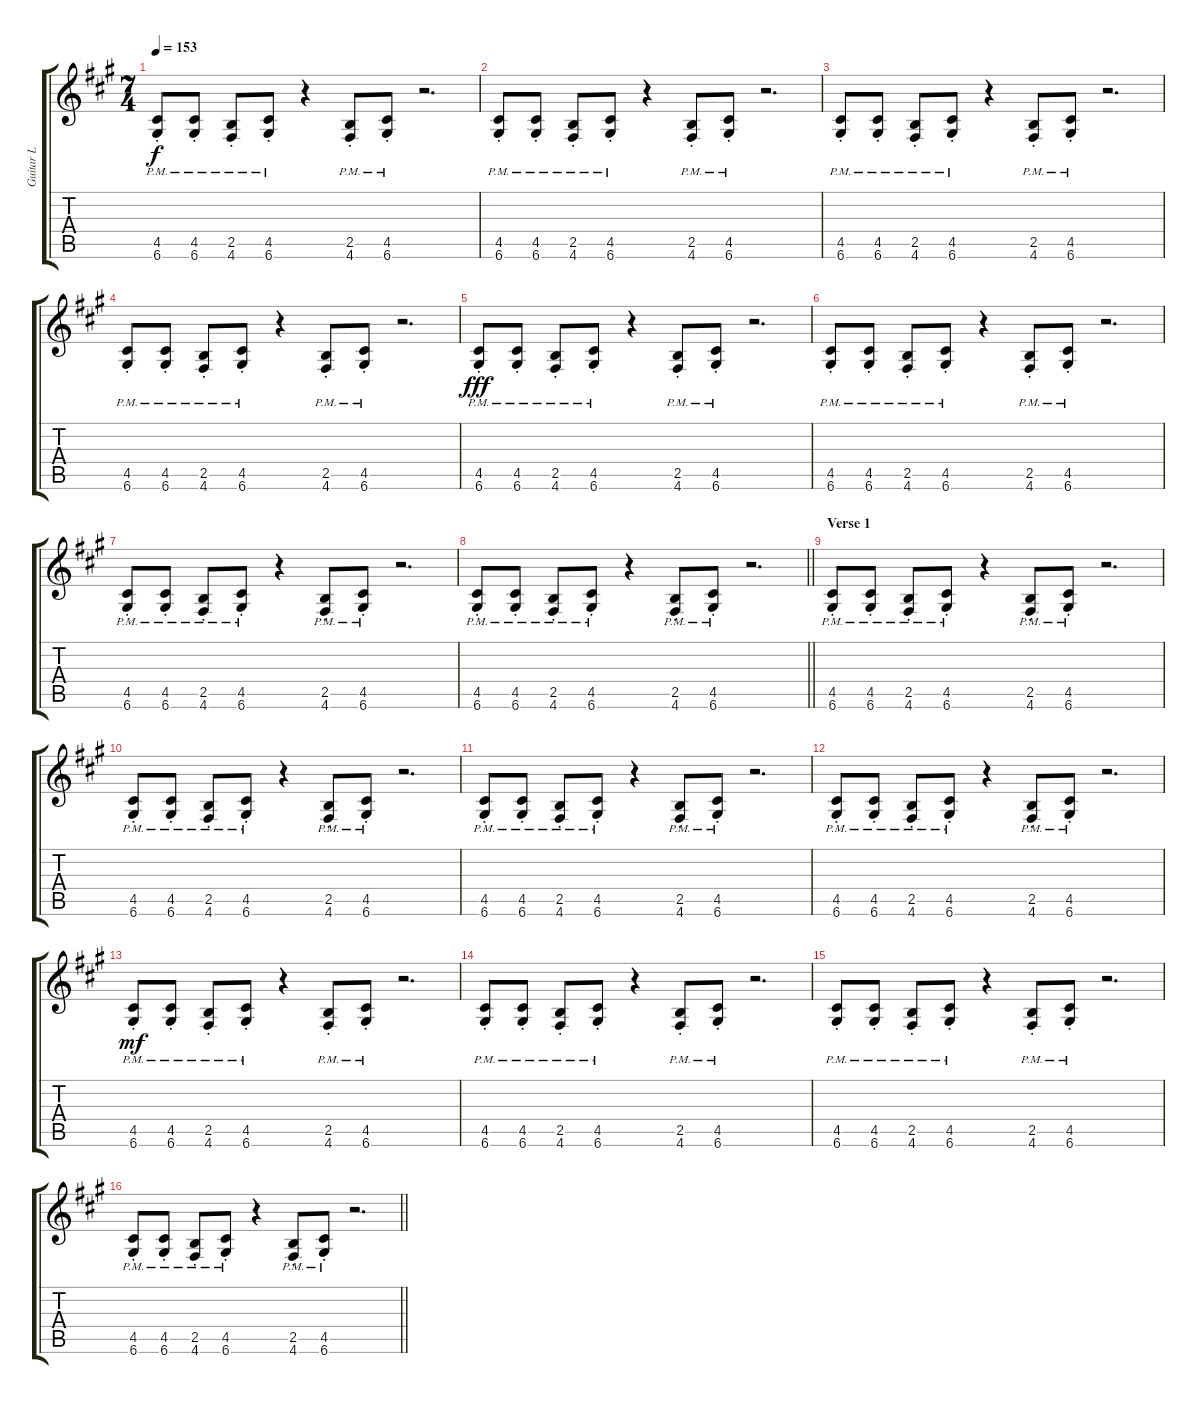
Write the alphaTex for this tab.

\track ("Guitar L" "Guitar L") {instrument distortionguitar}
\staff {score tabs}
\tuning (E4 B3 G3 D3 A2 D2) {hide}
\ts (7 4)
\tempo 153
\clef g2
\ks a
(4.5{pm st} 6.6{pm st}).8{dy f} (4.5{pm st} 6.6{pm st}).8 (2.5{pm st} 4.6{pm st}).8 (4.5{pm st} 6.6{pm st}).8 r.4 (2.5{pm st} 4.6{pm st}).8 (4.5{pm st} 6.6{pm st}).8 r.2{d} |
(4.5{pm st} 6.6{pm st}).8 (4.5{pm st} 6.6{pm st}).8 (2.5{pm st} 4.6{pm st}).8 (4.5{pm st} 6.6{pm st}).8 r.4 (2.5{pm st} 4.6{pm st}).8 (4.5{pm st} 6.6{pm st}).8 r.2{d} |
(4.5{pm st} 6.6{pm st}).8 (4.5{pm st} 6.6{pm st}).8 (2.5{pm st} 4.6{pm st}).8 (4.5{pm st} 6.6{pm st}).8 r.4 (2.5{pm st} 4.6{pm st}).8 (4.5{pm st} 6.6{pm st}).8 r.2{d} |
(4.5{pm st} 6.6{pm st}).8 (4.5{pm st} 6.6{pm st}).8 (2.5{pm st} 4.6{pm st}).8 (4.5{pm st} 6.6{pm st}).8 r.4 (2.5{pm st} 4.6{pm st}).8 (4.5{pm st} 6.6{pm st}).8 r.2{d} |
(4.5{pm st} 6.6{pm st}).8{dy fff} (4.5{pm st} 6.6{pm st}).8 (2.5{pm st} 4.6{pm st}).8 (4.5{pm st} 6.6{pm st}).8 r.4 (2.5{pm st} 4.6{pm st}).8 (4.5{pm st} 6.6{pm st}).8 r.2{d} |
(4.5{pm st} 6.6{pm st}).8 (4.5{pm st} 6.6{pm st}).8 (2.5{pm st} 4.6{pm st}).8 (4.5{pm st} 6.6{pm st}).8 r.4 (2.5{pm st} 4.6{pm st}).8 (4.5{pm st} 6.6{pm st}).8 r.2{d} |
(4.5{pm st} 6.6{pm st}).8 (4.5{pm st} 6.6{pm st}).8 (2.5{pm st} 4.6{pm st}).8 (4.5{pm st} 6.6{pm st}).8 r.4 (2.5{pm st} 4.6{pm st}).8 (4.5{pm st} 6.6{pm st}).8 r.2{d} |
\barLineRight lightlight
(4.5{pm st} 6.6{pm st}).8 (4.5{pm st} 6.6{pm st}).8 (2.5{pm st} 4.6{pm st}).8 (4.5{pm st} 6.6{pm st}).8 r.4 (2.5{pm st} 4.6{pm st}).8 (4.5{pm st} 6.6{pm st}).8 r.2{d} |
\section ("" "Verse 1")
(4.5{pm st} 6.6{pm st}).8 (4.5{pm st} 6.6{pm st}).8 (2.5{pm st} 4.6{pm st}).8 (4.5{pm st} 6.6{pm st}).8 r.4 (2.5{pm st} 4.6{pm st}).8 (4.5{pm st} 6.6{pm st}).8 r.2{d} |
(4.5{pm st} 6.6{pm st}).8 (4.5{pm st} 6.6{pm st}).8 (2.5{pm st} 4.6{pm st}).8 (4.5{pm st} 6.6{pm st}).8 r.4 (2.5{pm st} 4.6{pm st}).8 (4.5{pm st} 6.6{pm st}).8 r.2{d} |
(4.5{pm st} 6.6{pm st}).8 (4.5{pm st} 6.6{pm st}).8 (2.5{pm st} 4.6{pm st}).8 (4.5{pm st} 6.6{pm st}).8 r.4 (2.5{pm st} 4.6{pm st}).8 (4.5{pm st} 6.6{pm st}).8 r.2{d} |
(4.5{pm st} 6.6{pm st}).8 (4.5{pm st} 6.6{pm st}).8 (2.5{pm st} 4.6{pm st}).8 (4.5{pm st} 6.6{pm st}).8 r.4 (2.5{pm st} 4.6{pm st}).8 (4.5{pm st} 6.6{pm st}).8 r.2{d} |
(4.5{pm st} 6.6{pm st}).8{dy mf} (4.5{pm st} 6.6{pm st}).8 (2.5{pm st} 4.6{pm st}).8 (4.5{pm st} 6.6{pm st}).8 r.4 (2.5{pm st} 4.6{pm st}).8 (4.5{pm st} 6.6{pm st}).8 r.2{d} |
(4.5{pm st} 6.6{pm st}).8 (4.5{pm st} 6.6{pm st}).8 (2.5{pm st} 4.6{pm st}).8 (4.5{pm st} 6.6{pm st}).8 r.4 (2.5{pm st} 4.6{pm st}).8 (4.5{pm st} 6.6{pm st}).8 r.2{d} |
(4.5{pm st} 6.6{pm st}).8 (4.5{pm st} 6.6{pm st}).8 (2.5{pm st} 4.6{pm st}).8 (4.5{pm st} 6.6{pm st}).8 r.4 (2.5{pm st} 4.6{pm st}).8 (4.5{pm st} 6.6{pm st}).8 r.2{d} |
\barLineRight lightlight
(4.5{pm st} 6.6{pm st}).8 (4.5{pm st} 6.6{pm st}).8 (2.5{pm st} 4.6{pm st}).8 (4.5{pm st} 6.6{pm st}).8 r.4 (2.5{pm st} 4.6{pm st}).8 (4.5{pm st} 6.6{pm st}).8 r.2{d}
